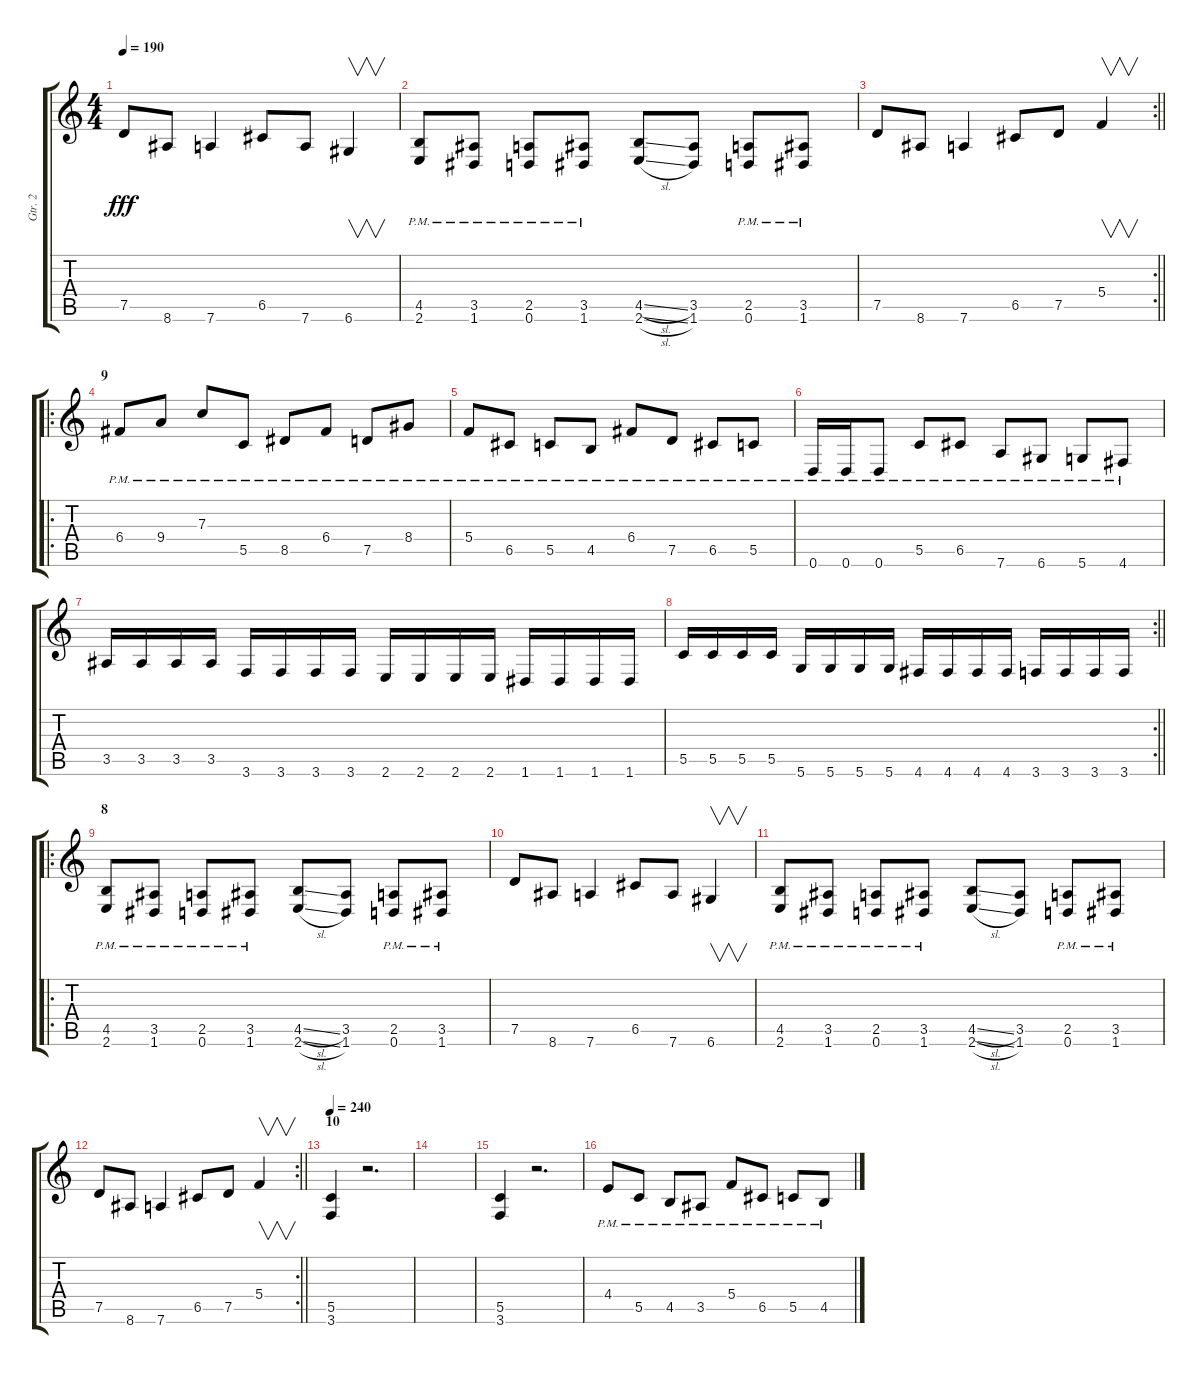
\track ("Gtr. 2" "Gtr. 2") {instrument distortionguitar}
\staff {score tabs}
\tuning (D4 A3 F3 C3 G2 D2) {hide}
\ts (4 4)
\tempo 190
\clef g2
\ks c
7.5.8{dy fff} 8.6.8 7.6.4 6.5.8 7.6.8 6.6.4{v instrument guitarharmonics} |
(4.5{pm} 2.6{pm}).8{instrument distortionguitar} (3.5{pm} 1.6{pm}).8 (2.5{pm} 0.6{pm}).8 (3.5{pm} 1.6{pm}).8 (4.5{sl} 2.6{sl}).8 (3.5 1.6).8 (2.5{pm} 0.6{pm}).8 (3.5{pm} 1.6{pm}).8 |
\rc 2
\barLineRight lightlight
7.5.8 8.6.8 7.6.4 6.5.8 7.5.8 5.4.4{v instrument guitarharmonics} |
\ro
\section ("" "9")
6.4{pm}.8{instrument distortionguitar} 9.4{pm}.8 7.3{pm}.8 5.5{pm}.8 8.5{pm}.8 6.4{pm}.8 7.5{pm}.8 8.4{pm}.8 |
5.4{pm}.8 6.5{pm}.8 5.5{pm}.8 4.5{pm}.8 6.4{pm}.8 7.5{pm}.8 6.5{pm}.8 5.5{pm}.8 |
0.6{pm}.16 0.6{pm}.16 0.6{pm}.8 5.5{pm}.8 6.5{pm}.8 7.6{pm}.8 6.6{pm}.8 5.6{pm}.8 4.6{pm}.8 |
3.5.16 3.5.16 3.5.16 3.5.16 3.6.16 3.6.16 3.6.16 3.6.16 2.6.16 2.6.16 2.6.16 2.6.16 1.6.16 1.6.16 1.6.16 1.6.16 |
\rc 2
\barLineRight lightlight
5.5.16 5.5.16 5.5.16 5.5.16 5.6.16 5.6.16 5.6.16 5.6.16 4.6.16 4.6.16 4.6.16 4.6.16 3.6.16 3.6.16 3.6.16 3.6.16 |
\ro
\section ("" "8")
(4.5{pm} 2.6{pm}).8{instrument distortionguitar} (3.5{pm} 1.6{pm}).8 (2.5{pm} 0.6{pm}).8 (3.5{pm} 1.6{pm}).8 (4.5{sl} 2.6{sl}).8 (3.5 1.6).8 (2.5{pm} 0.6{pm}).8 (3.5{pm} 1.6{pm}).8 |
7.5.8 8.6.8 7.6.4 6.5.8 7.6.8 6.6.4{v instrument guitarharmonics} |
(4.5{pm} 2.6{pm}).8{instrument distortionguitar} (3.5{pm} 1.6{pm}).8 (2.5{pm} 0.6{pm}).8 (3.5{pm} 1.6{pm}).8 (4.5{sl} 2.6{sl}).8 (3.5 1.6).8 (2.5{pm} 0.6{pm}).8 (3.5{pm} 1.6{pm}).8 |
\rc 2
\barLineRight lightlight
7.5.8 8.6.8 7.6.4 6.5.8 7.5.8 5.4.4{v instrument guitarharmonics} |
\section ("" "10")
\tempo 240
(5.5 3.6).4{instrument distortionguitar} r.2{d} |
|
(5.5 3.6).4 r.2{d} |
4.4{pm}.8 5.5{pm}.8 4.5{pm}.8 3.5{pm}.8 5.4{pm}.8 6.5{pm}.8 5.5{pm}.8 4.5{pm}.8
